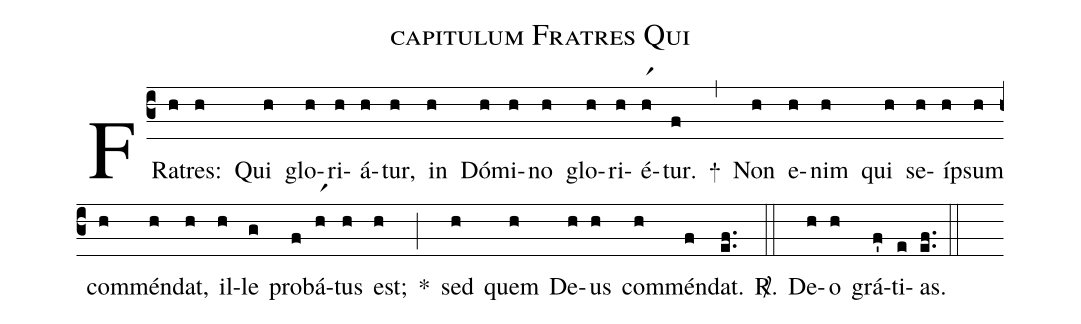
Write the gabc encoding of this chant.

name: capitulum Fratres Qui;
%%
(c3)
FRa(h)tres:(h) Qui(h) glo(h)ri(h)á(h)tur,(h) in(h) Dó(h)mi(h)no(h) glo(h)ri(h)é(hr1)tur.(f) +(,)
Non(h) e(h)nim(h) qui(h) se(h)íp(h)sum(h) com(h)mén(h)dat,(h) il(h)le(g) pro(f)bá(hr1)tus(h) est;(h) *(;)
sed(h) quem(h) De(h)us(h) com(h)mén(f)dat.(ef..) <sp>R/</sp>.(::)
De(h)o(h) grá(f')ti(e)as.(e.f.) (::)
